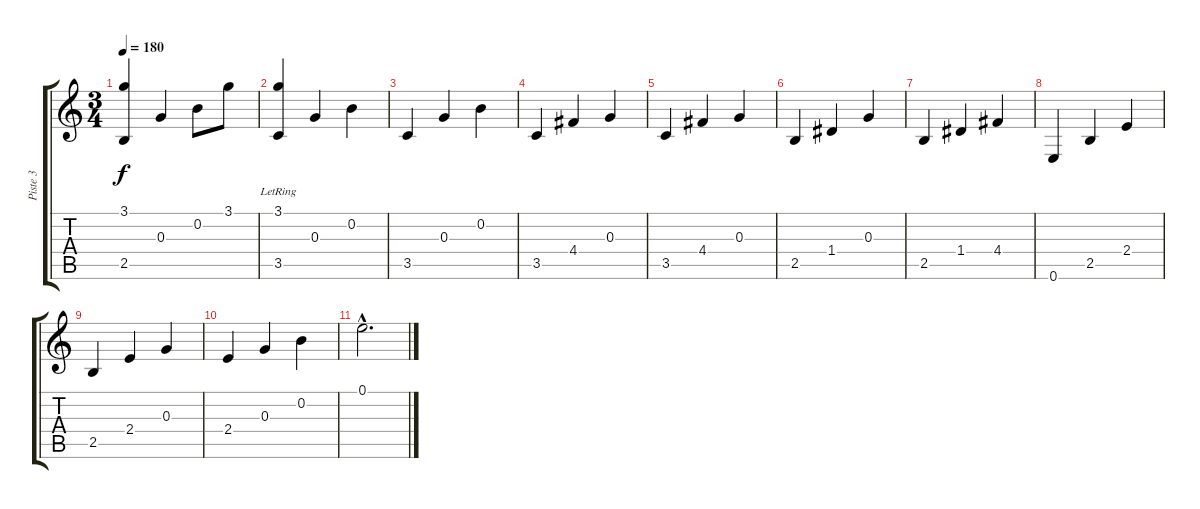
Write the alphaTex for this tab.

\track ("Piste 3" "Piste 3") {instrument electricguitarjazz}
\staff {score tabs}
\tuning (E4 B3 G3 D3 A2 E2) {hide}
\ts (3 4)
\tempo 180
\clef g2
\ks c
(3.1 2.5).4{dy f} 0.3.4 0.2.8 3.1.8 |
(3.1{lr} 3.5).4 0.3.4 0.2.4 |
3.5.4 0.3.4 0.2.4 |
3.5.4 4.4.4 0.3.4 |
3.5.4 4.4.4 0.3.4 |
2.5.4 1.4.4 0.3.4 |
2.5.4 1.4.4 4.4.4 |
0.6.4 2.5.4 2.4.4 |
2.5.4 2.4.4 0.3.4 |
2.4.4 0.3.4 0.2.4 |
0.1{hac}.2{d}
